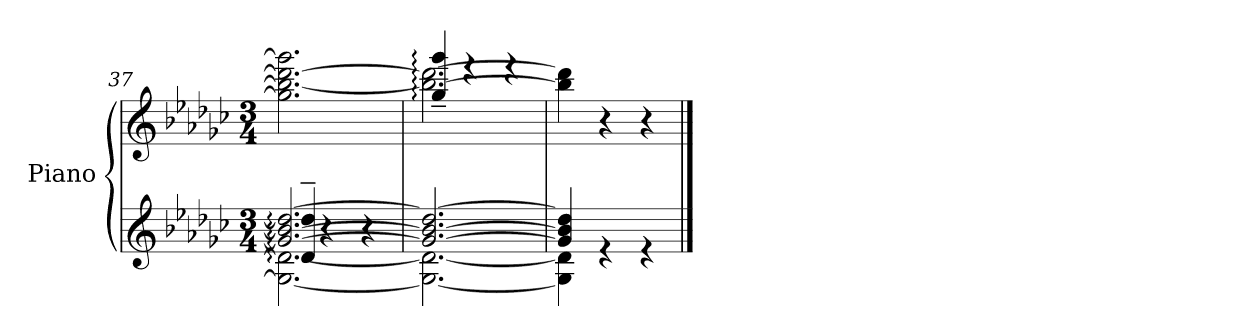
**kern	**kern
*part1	*part1
*staff2	*staff1
*I"Piano	*
*I'Pno.	*
*clefG2	*clefG2
*k[b-e-a-d-g-c-]	*k[b-e-a-d-g-c-]
*M3/4	*M3/4
=37	=37
*^	*
*	*^	*
*	*	*^	*
2.g-/_ 2.b-/_ 2.dd-/_	2.G-\_ 2.d-\_	4d-/:~ 4dd-/:~	2.G-\yy] 2.d-\yy] 2.g-\yy] 2.b-\yy] 2.dd-\yy]	2.gg-\] 2.bb-\_ 2.ddd-\_ 2.ggg-\]
.	.	4r	.	.
.	.	4r	.	.
*	*v	*v	*v	*
=38	=38	=38
*	*	*^
2.g-/_ 2.b-/_ 2.dd-/_	2.G-\_ 2.d-\_	2.bb-\_ 2.ddd-\_	4gg-/:~ 4ggg-/:~
.	.	.	4reee
.	.	.	4reee
=39	=39	=39	=39
!	!	!LO:TX:b:t=(... La fille aux cheveux de lin)	!
*	*	*v	*v
4g-/] 4b-/] 4dd-/]	4G-\] 4d-\]	4bb-\] 4ddd-\]
4re	2ryy	4r
4re	.	4r
*v	*v	*
==	==
*-	*-
